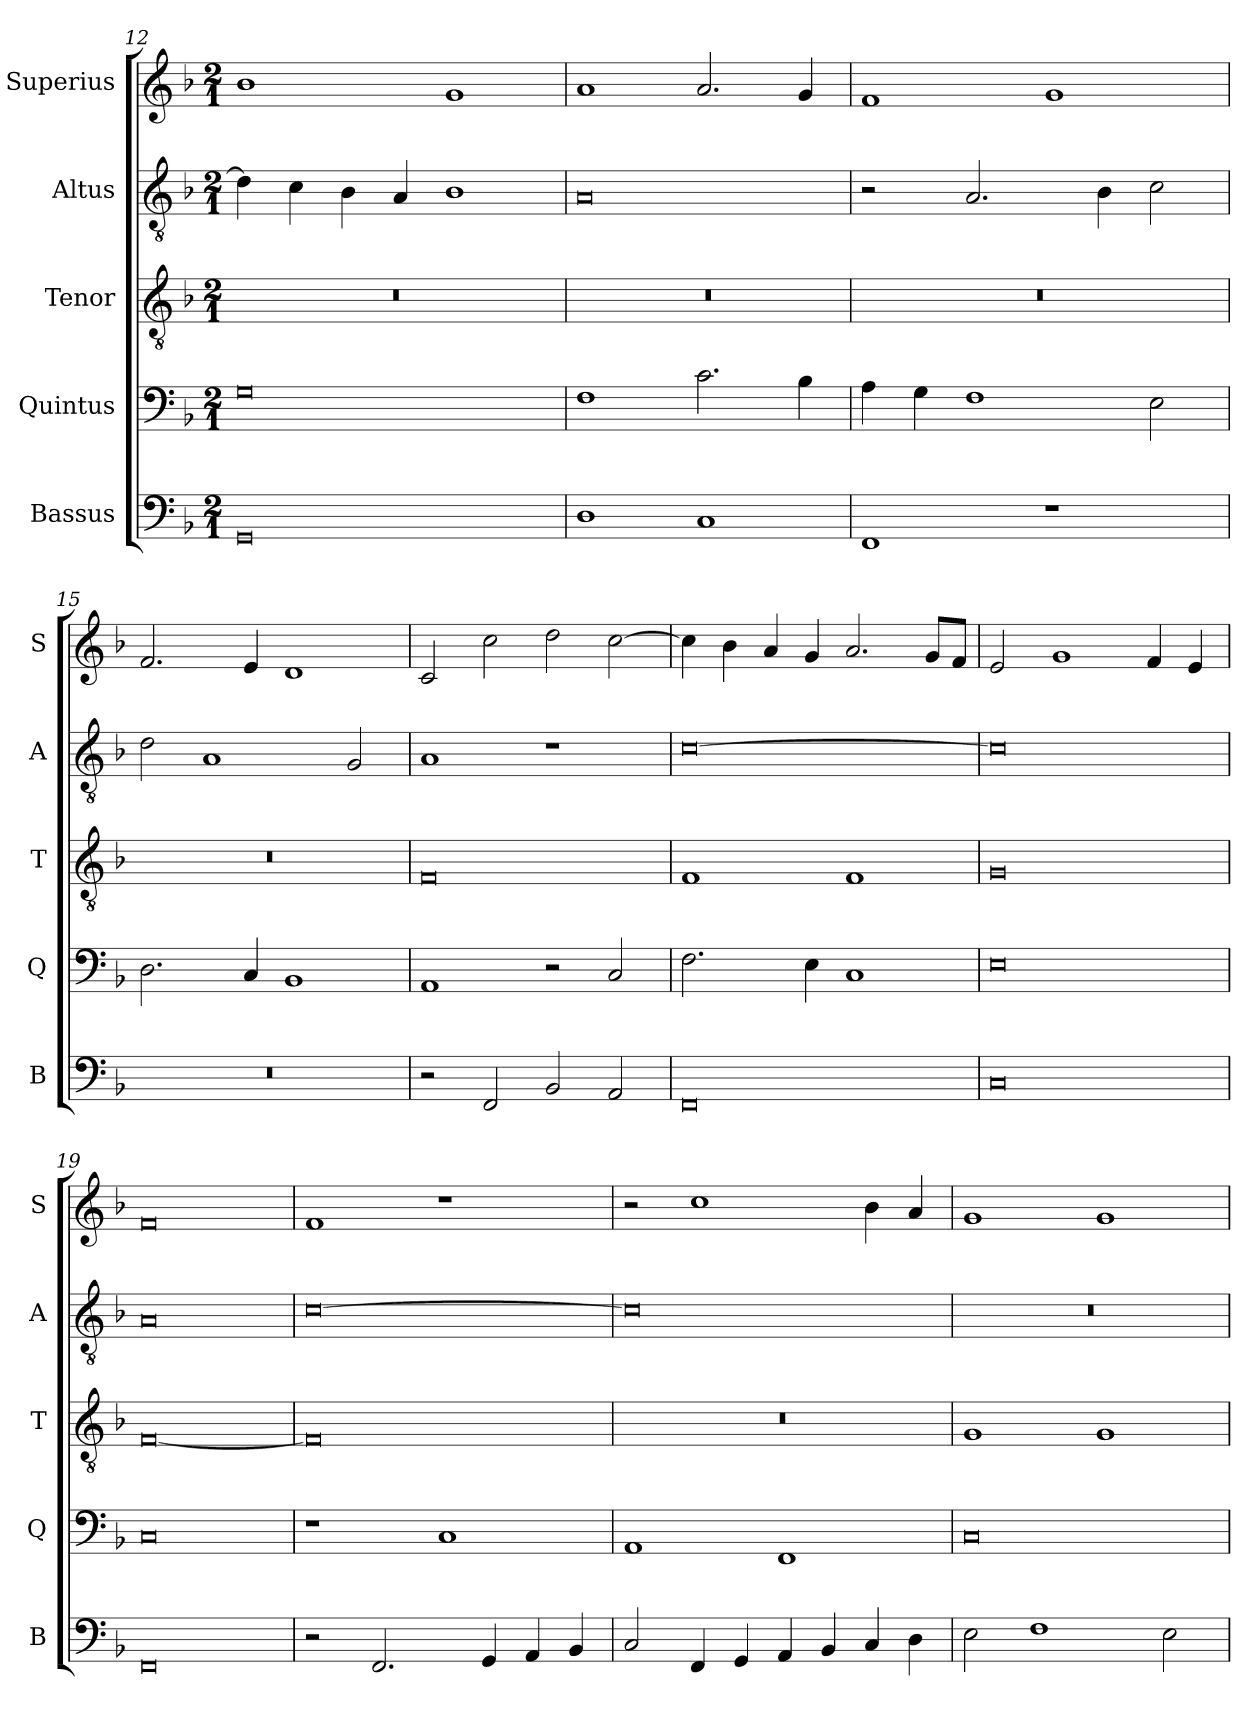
**kern	**kern	**kern	**kern	**kern
*part5	*part4	*part3	*part2	*part1
*staff5	*staff4	*staff3	*staff2	*staff1
*I"Bassus	*I"Quintus	*I"Tenor	*I"Altus	*I"Superius
*I'B	*I'Q	*I'T	*I'A	*I'S
*clefF4	*clefF4	*clefGv2	*clefGv2	*clefG2
*k[b-]	*k[b-]	*k[b-]	*k[b-]	*k[b-]
*M2/1	*M2/1	*M2/1	*M2/1	*M2/1
=12	=12	=12	=12	=12
0GG	0G	0r	4d\]	1b-
.	.	.	4c\	.
.	.	.	4B-\	.
.	.	.	4A/	.
.	.	.	1B-	1g
=13	=13	=13	=13	=13
1D	1F	0r	0A	1a
1C	2.c\	.	.	2.a/
.	4B-\	.	.	4g/
=14	=14	=14	=14	=14
1FF	4A\	0r	2r	1f
.	4G\	.	.	.
.	1F	.	2.A/	.
1r	.	.	.	1g
.	.	.	4B-\	.
.	2E\	.	2c\	.
=15	=15	=15	=15	=15
0r	2.D\	0r	2d\	2.f/
.	.	.	1A	.
.	4C/	.	.	4e/
.	1BB-	.	.	1d
.	.	.	2G/	.
=16	=16	=16	=16	=16
2r	1AA	0F	1A	2c/
2FF/	.	.	.	2cc\
2BB-/	2r	.	1r	2dd\
2AA/	2C/	.	.	[2cc\
=17	=17	=17	=17	=17
0FF	2.F\	1F	[0c	4cc\]
.	.	.	.	4b-\
.	.	.	.	4a/
.	4E\	.	.	4g/
.	1C	1F	.	2.a/
.	.	.	.	8g/L
.	.	.	.	8f/J
=18	=18	=18	=18	=18
0C	0E	0G	0c]	2e/
.	.	.	.	1g
.	.	.	.	4f/
.	.	.	.	4e/
=19	=19	=19	=19	=19
0FF	0C	[0F	0A	0f
=20	=20	=20	=20	=20
2r	1r	0F]	[0c	1f
2.FF/	.	.	.	.
.	1C	.	.	1r
4GG/	.	.	.	.
4AA/	.	.	.	.
4BB-/	.	.	.	.
=21	=21	=21	=21	=21
2C/	1AA	0r	0c]	2r
4FF/	.	.	.	1cc
4GG/	.	.	.	.
4AA/	1FF	.	.	.
4BB-/	.	.	.	.
4C/	.	.	.	4b-\
4D\	.	.	.	4a/
=22	=22	=22	=22	=22
2E\	0C	1G	0r	1g
1F	.	.	.	.
.	.	1G	.	1g
2E\	.	.	.	.
=	=	=	=	=
*-	*-	*-	*-	*-
